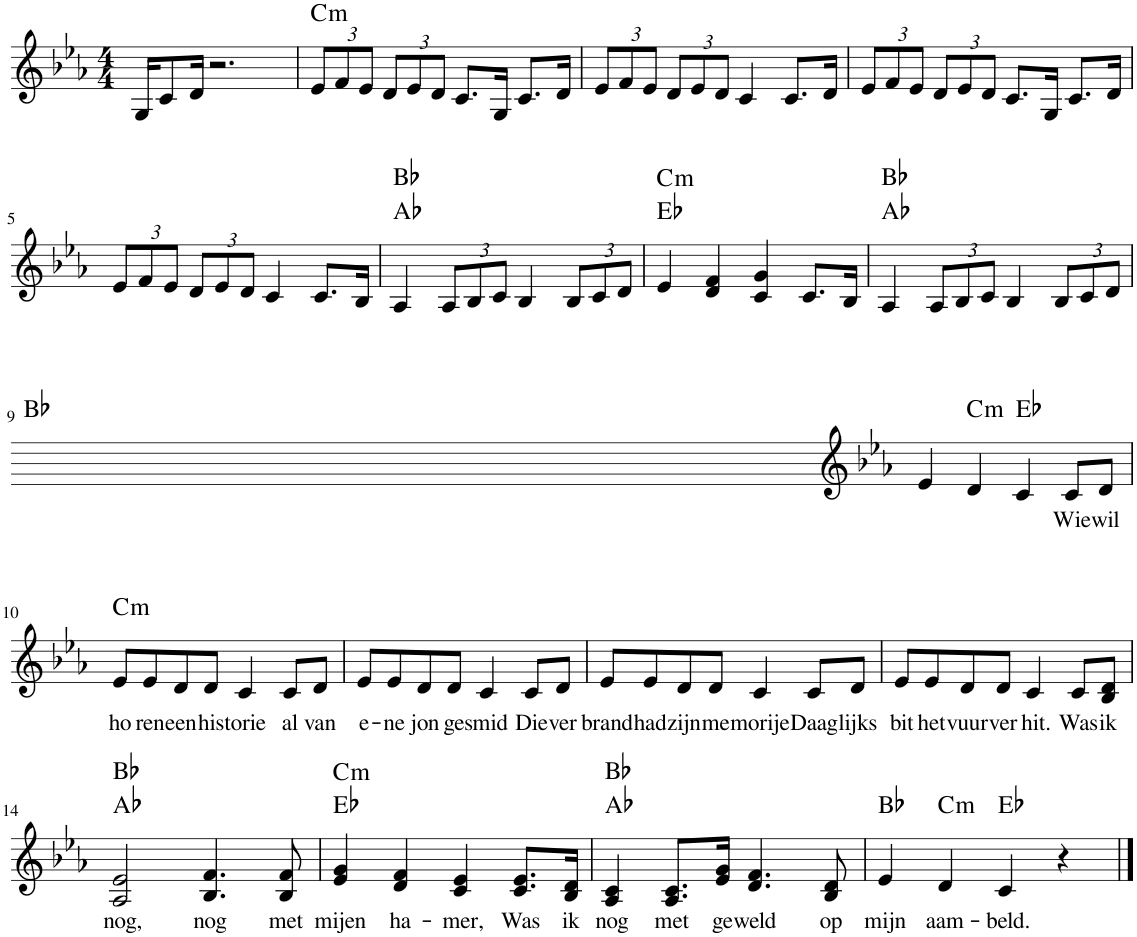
**kern	**text	**harte
*part1	*part1	*part1
*staff1	*staff1	*
*I"Voice	*	*
*clefG2	*	*
*k[b-e-a-]	*	*
*M4/4	*	*
=1	=1	=1
16G/KL	.	.
8c/	.	.
16d/Jk	.	.
2.r	.	.
=2	=2	=2
*Xbrackettup	*	*
!	!	!LO:H:kt=m
12e-/L	.	C:min
12f/	.	.
12e-/J	.	.
12d/L	.	.
12e-/	.	.
12d/J	.	.
8.c/L	.	.
16G/Jk	.	.
8.c/L	.	.
16d/Jk	.	.
=3	=3	=3
12e-/L	.	.
12f/	.	.
12e-/J	.	.
12d/L	.	.
12e-/	.	.
12d/J	.	.
4c/	.	.
8.c/L	.	.
16d/Jk	.	.
=4	=4	=4
12e-/L	.	.
12f/	.	.
12e-/J	.	.
12d/L	.	.
12e-/	.	.
12d/J	.	.
8.c/L	.	.
16G/Jk	.	.
8.c/L	.	.
16d/Jk	.	.
!!LO:LB:g=z
=5	=5	=5
12e-/L	.	.
12f/	.	.
12e-/J	.	.
12d/L	.	.
12e-/	.	.
12d/J	.	.
4c/	.	.
8.c/L	.	.
16B-/Jk	.	.
=6	=6	=6
4A-/	.	Ab:maj Bb:maj
12A-/L	.	.
12B-/	.	.
12c/J	.	.
4B-/	.	.
12B-/L	.	.
12c/	.	.
12d/J	.	.
=7	=7	=7
!	!	!LO:H:n=2:kt=m
4e-/	.	Eb:maj C:min
4d/ 4f/	.	.
4c/ 4g/	.	.
8.c/L	.	.
16B-/Jk	.	.
=8	=8	=8
4A-/	.	Ab:maj Bb:maj
12A-/L	.	.
12B-/	.	.
12c/J	.	.
4B-/	.	.
12B-/L	.	.
12c/	.	.
12d/J	.	.
!!LO:LB:g=z
=9	=9	=9
4e-/	.	.
!	!	!LO:H:kt=m
4d/	.	C:min
4c/	.	Eb:maj
!	!LO:LY:b	!
8c/L	Wie	.
!	!LO:LY:b	!
8d/J	wil	.
!!LO:LB:g=z
=10	=10	=10
!	!LO:LY:b	!LO:H:kt=m
8e-/L	ho-	C:min
!	!LO:LY:b	!
8e-/	-ren	.
!	!LO:LY:b	!
8d/	een	.
!	!LO:LY:b	!
8d/J	his-	.
!	!LO:LY:b	!
4c/	-torie	.
!	!LO:LY:b	!
8c/L	al	.
!	!LO:LY:b	!
8d/J	van	.
=11	=11	=11
!	!LO:LY:b	!
8e-/L	e-	.
!	!LO:LY:b	!
8e-/	-ne	.
!	!LO:LY:b	!
8d/	jon-	.
!	!LO:LY:b	!
8d/J	-ge	.
!	!LO:LY:b	!
4c/	smid	.
!	!LO:LY:b	!
8c/L	Die	.
!	!LO:LY:b	!
8d/J	ver-	.
=12	=12	=12
!	!LO:LY:b	!
8e-/L	-brand	.
!	!LO:LY:b	!
8e-/	had	.
!	!LO:LY:b	!
8d/	zijn	.
!	!LO:LY:b	!
8d/J	me-	.
!	!LO:LY:b	!
4c/	-morije	.
!	!LO:LY:b	!
8c/L	Daag-	.
!	!LO:LY:b	!
8d/J	-lijks	.
=13	=13	=13
!	!LO:LY:b	!
8e-/L	bit	.
!	!LO:LY:b	!
8e-/	het	.
!	!LO:LY:b	!
8d/	vuur	.
!	!LO:LY:b	!
8d/J	ver-	.
!	!LO:LY:b	!
4c/	-hit.	.
!	!LO:LY:b	!
8c/L	Was	.
!	!LO:LY:b	!
8B-/ 8d/J	ik	.
!!LO:LB:g=z
=14	=14	=14
!	!LO:LY:b	!
2A-/ 2e-/	nog,	Ab:maj Bb:maj
!	!LO:LY:b	!
4.B-/ 4.f/	nog	.
!	!LO:LY:b	!
8B-/ 8f/	met	.
=15	=15	=15
!	!LO:LY:b	!LO:H:n=2:kt=m
4e-/ 4g/	mijen	Eb:maj C:min
!	!LO:LY:b	!
4d/ 4f/	ha-	.
!	!LO:LY:b	!
4c/ 4e-/	-mer,	.
!	!LO:LY:b	!
8.c/ 8.e-/L	Was	.
!	!LO:LY:b	!
16B-/ 16d/Jk	ik	.
=16	=16	=16
!	!LO:LY:b	!
4A-/ 4c/	nog	Ab:maj Bb:maj
!	!LO:LY:b	!
8.A-/ 8.c/L	met	.
!	!LO:LY:b	!
16e-/ 16g/Jk	ge-	.
!	!LO:LY:b	!
4.d/ 4.f/	-weld	.
!	!LO:LY:b	!
8B-/ 8d/	op	.
=17	=17	=17
!	!LO:LY:b	!
4e-/	mijn	Bb:maj
!	!LO:LY:b	!LO:H:kt=m
4d/	aam-	C:min
!	!LO:LY:b	!
4c/	-beld.	Eb:maj
4r	.	.
==	==	==
*-	*-	*-
